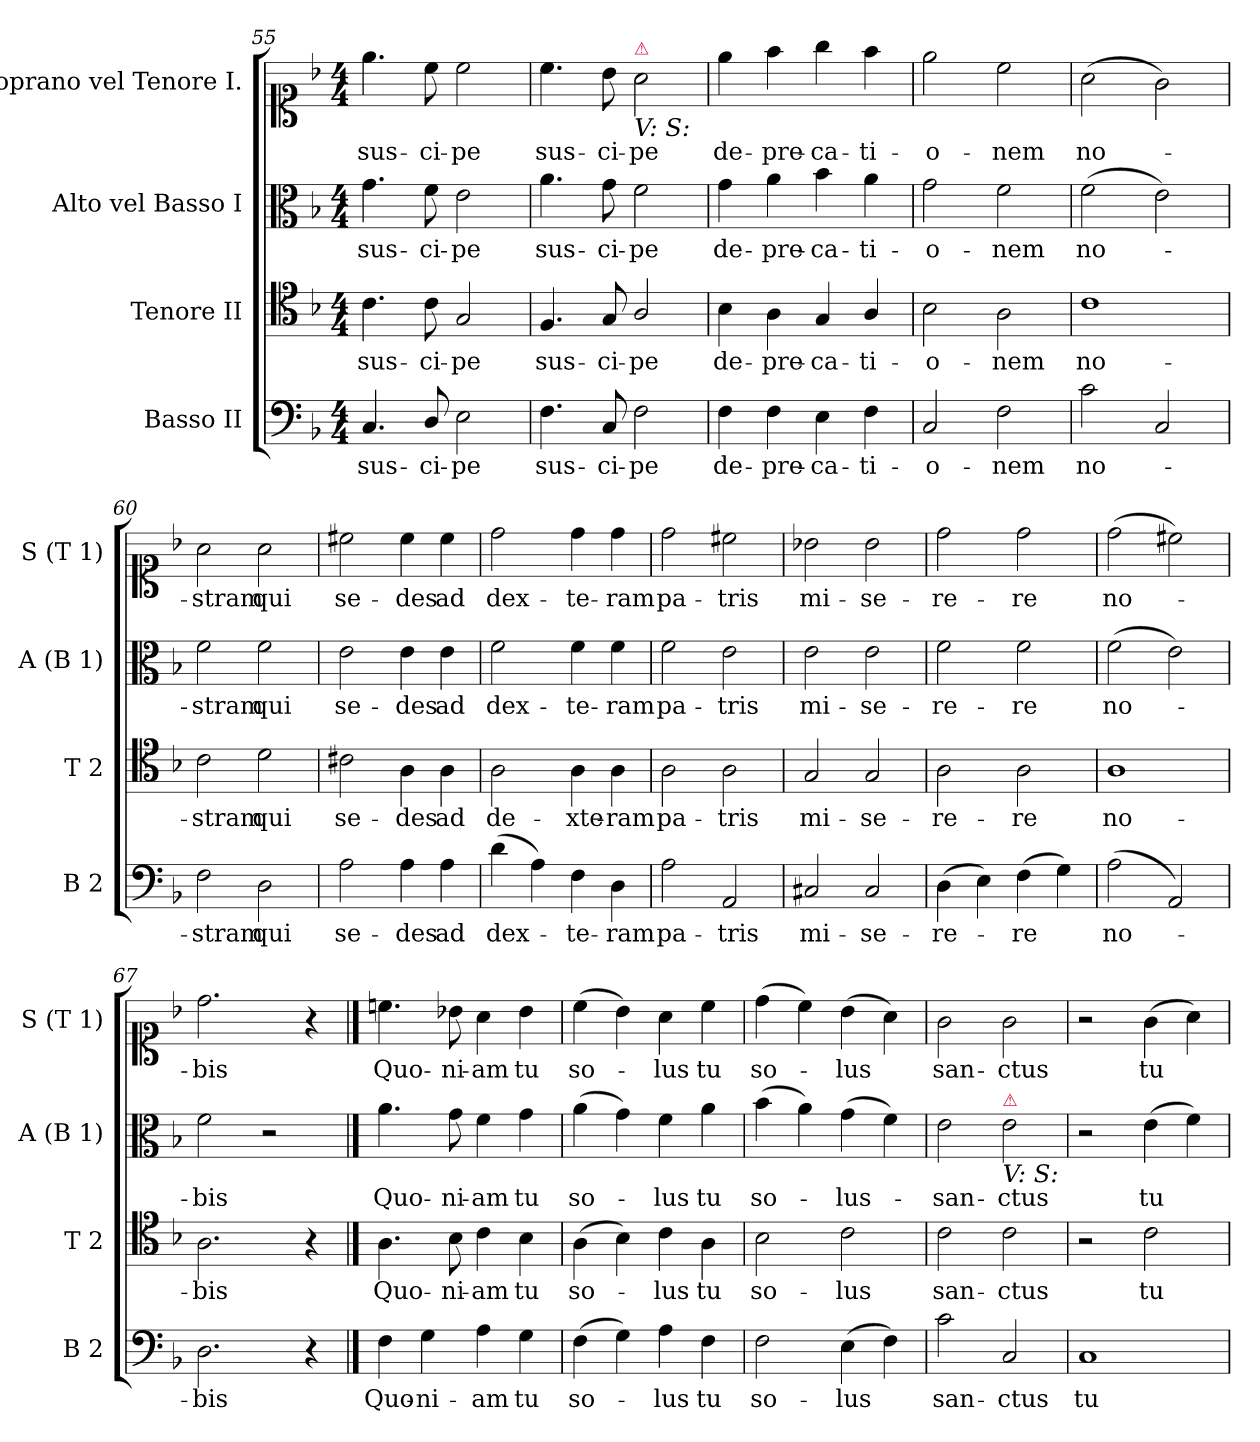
**kern	**text	**kern	**text	**kern	**text	**kern	**text
*part4	*part4	*part3	*part3	*part2	*part2	*part1	*part1
*staff4	*staff4	*staff3	*staff3	*staff2	*staff2	*staff1	*staff1
*I"Basso II	*	*I"Tenore II	*	*I"Alto vel Basso I	*	*I"Soprano vel Tenore I.	*
*I'B 2	*	*I'T 2	*	*I'A (B 1)	*	*I'S (T 1)	*
*clefF4	*	*clefC4	*	*clefC3	*	*clefC1	*
*k[b-]	*	*k[b-]	*	*k[b-]	*	*k[b-]	*
*F:	*	*F:	*	*F:	*	*F:	*
*M4/4	*	*M4/4	*	*M4/4	*	*M4/4	*
=55	=55	=55	=55	=55	=55	=55	=55
4.C/	sus-	4.c\	sus-	4.g\	sus-	4.ee\	sus-
8D/	-ci-	8c\	-ci-	8f\	-ci-	8cc\	-ci-
2E\	-pe	2G/	-pe	2e\	-pe	2cc\	-pe
=56	=56	=56	=56	=56	=56	=56	=56
4.F\	sus-	4.F/	sus-	4.a\	sus-	4.cc\	sus-
8C/	-ci-	8G/	-ci-	8g\	-ci-	8b-\	-ci-
!	!	!	!	!	!	!LO:TX:a:color=crimson:t=⚠	!
!	!	!	!	!	!	!LO:TX:b:i:t=V&colon; S&colon;	!
2F\	-pe	2A/	-pe	2f\	-pe	2a\	-pe
=57	=57	=57	=57	=57	=57	=57	=57
4F\	de-	4B-\	de-	4g\	de-	4ee\	de-
4F\	-pre-	4A\	-pre-	4a\	-pre-	4ff\	-pre-
4E\	-ca-	4G/	-ca-	4b-\	-ca-	4gg\	-ca-
4F\	-ti-	4A/	-ti-	4a\	-ti-	4ff\	-ti-
=58	=58	=58	=58	=58	=58	=58	=58
2C/	-o-	2B-\	-o-	2g\	-o-	2ee\	-o-
2F\	-nem	2A\	-nem	2f\	-nem	2cc\	-nem
=59	=59	=59	=59	=59	=59	=59	=59
2c\	no-	1c	no-	(>2f\	no-	(>2a\	no-
2C/	.	.	.	2e\)	.	2g\)	.
=60	=60	=60	=60	=60	=60	=60	=60
2F\	-stram	2c\	-stram	2f\	-stram	2a\	-stram
2D\	qui	2d\	qui	2f\	qui	2a\	qui
=61	=61	=61	=61	=61	=61	=61	=61
2A\	se-	2c#X\	se-	2e\	se-	2cc#X\	se-
4A\	-des	4A\	-des	4e\	-des	4cc#\	-des
4A\	ad	4A\	ad	4e\	ad	4cc#\	ad
=62	=62	=62	=62	=62	=62	=62	=62
(>4d\	dex-	2A\	de-	2f\	dex-	2dd\	dex-
4A\)	.	.	.	.	.	.	.
4F\	-te-	4A\	-xte-	4f\	-te-	4dd\	-te-
4D\	-ram	4A\	-ram	4f\	-ram	4dd\	-ram
=63	=63	=63	=63	=63	=63	=63	=63
2A\	pa-	2A\	pa-	2f\	pa-	2dd\	pa-
2AA/	-tris	2A\	-tris	2e\	-tris	2cc#X\	-tris
=64	=64	=64	=64	=64	=64	=64	=64
2C#X/	mi-	2G/	mi-	2e\	mi-	2b-X\	mi-
2C#/	-se-	2G/	-se-	2e\	-se-	2b-\	-se-
=65	=65	=65	=65	=65	=65	=65	=65
(>4D\	-re-	2A\	-re-	2f\	-re-	2dd\	-re-
4E\)	.	.	.	.	.	.	.
(>4F\	-re	2A\	-re	2f\	-re	2dd\	-re
4G\)	.	.	.	.	.	.	.
=66	=66	=66	=66	=66	=66	=66	=66
(>2A\	no-	1A	no-	(>2f\	no-	(>2dd\	no-
2AA/)	.	.	.	2e\)	.	2cc#X\)	.
=67	=67	=67	=67	=67	=67	=67	=67
2.D\	-bis	2.A\	-bis	2f\	-bis	2.dd\	-bis
.	.	.	.	2r	.	.	.
4r	.	4r	.	.	.	4r	.
==68	==68	==68	==68	==68	==68	==68	==68
4F\	Quo-	4.A\	Quo-	4.a\	Quo-	4.ccn\	Quo-
4G\	-ni-	.	.	.	.	.	.
.	.	8B-\	-ni-	8g\	-ni-	8b-X\	-ni-
4A\	-am	4c\	-am	4f\	-am	4a\	-am
4G\	tu	4B-\	tu	4g\	tu	4b-\	tu
=69	=69	=69	=69	=69	=69	=69	=69
(>4F\	so-	(>4A\	so-	(>4a\	so-	(>4cc\	so-
4G\)	.	4B-\)	.	4g\)	.	4b-\)	.
4A\	-lus	4c\	-lus	4f\	-lus	4a\	-lus
4F\	tu	4A\	tu	4a\	tu	4cc\	tu
=70	=70	=70	=70	=70	=70	=70	=70
2F\	so-	2B-\	so-	(>4b-\	so-	(>4dd\	so-
.	.	.	.	4a\)	.	4cc\)	.
(>4E\	-lus	2c\	-lus	(>4g\	-lus-	(>4b-\	-lus
4F\)	.	.	.	4f\)	.	4a\)	.
=71	=71	=71	=71	=71	=71	=71	=71
2c\	san-	2c\	san-	2e\	-san-	2g\	san-
!	!	!	!	!LO:TX:a:color=crimson:t=⚠	!	!	!
!	!	!	!	!LO:TX:b:i:t=V&colon; S&colon;	!	!	!
2C/	-ctus	2c\	-ctus	2e\	-ctus	2g\	-ctus
=72	=72	=72	=72	=72	=72	=72	=72
1C	tu	2r	.	2r	.	2r	.
.	.	2c\	tu	(>4e\	tu	(>4g\	tu
.	.	.	.	4f\)	.	4a\)	.
=	=	=	=	=	=	=	=
*-	*-	*-	*-	*-	*-	*-	*-
